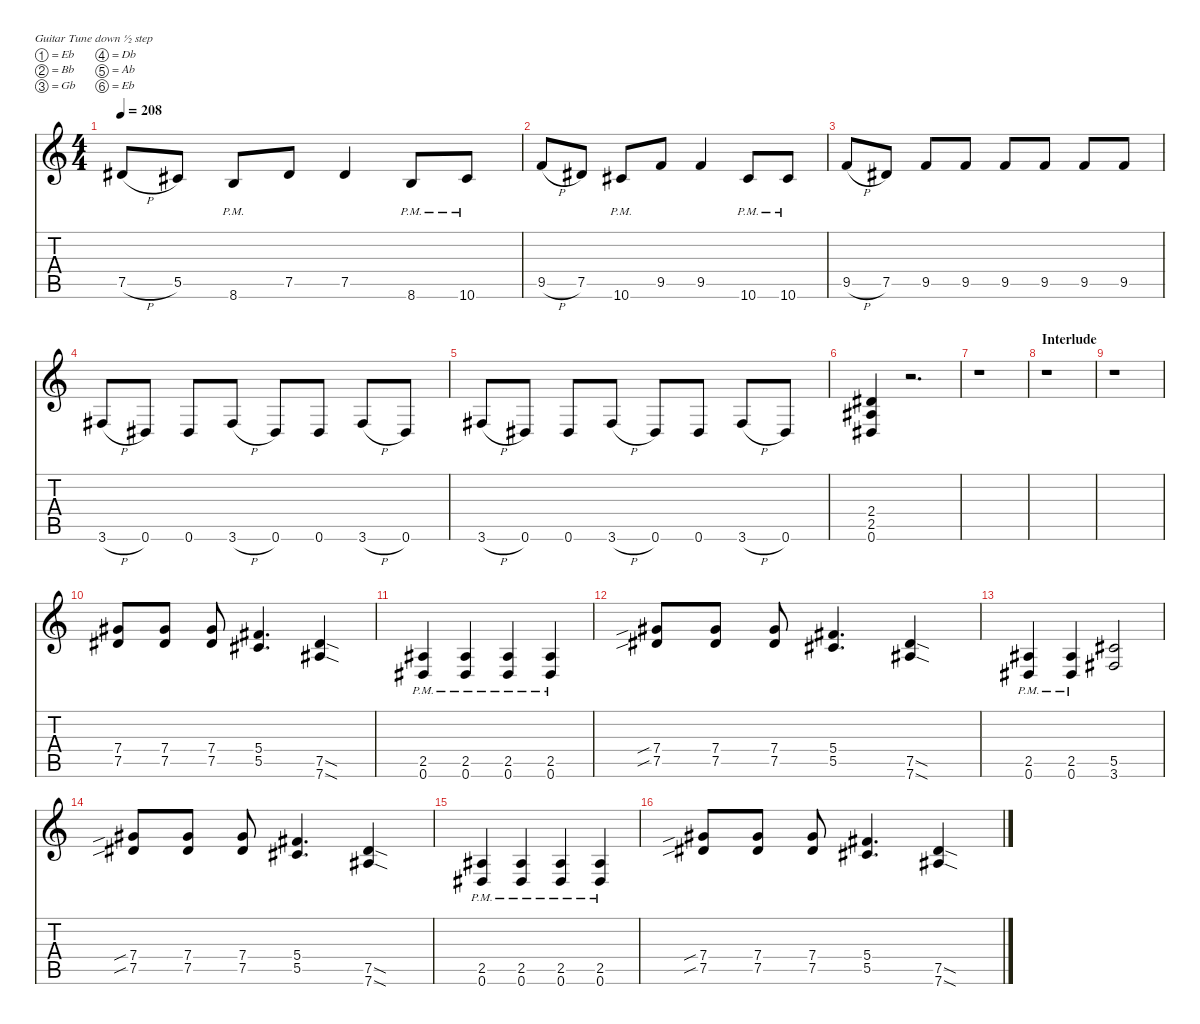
\defaultSystemsLayout 4
\hideDynamics
\bracketExtendMode nobrackets
\singleTrackTrackNamePolicy hidden
\multiTrackTrackNamePolicy hidden
\otherSystemsTrackNameOrientation horizontal
\track ("Rhythm Guitar 1 (James)" "dist.guit.") {multiBarRest instrument distortionguitar}
\staff {score tabs}
\tuning (Eb4 Bb3 Gb3 Db3 Ab2 Eb2)
\ts (4 4)
\tempo 208
\clef g2
\ks c
7.5{h acc #}.8{dy mf beam Up} 5.5{acc #}.8{beam Up} 8.6{pm}.8{beam Up} 7.5{acc #}.8{beam Up} 7.5{acc #}.4{beam Up} 8.6{pm}.8{beam Up} 10.6{pm acc #}.8{beam Up} |
9.5{h}.8{beam Up} 7.5{acc #}.8{beam Up} 10.6{pm acc #}.8{beam Up} 9.5.8{beam Up} 9.5.4{beam Up} 10.6{pm acc #}.8{beam Up} 10.6{pm acc #}.8{beam Up} |
9.5{h}.8{beam Up} 7.5{acc #}.8{beam Up} 9.5.8{beam Up} 9.5.8{beam Up} 9.5.8{beam Up} 9.5.8{beam Up} 9.5.8{beam Up} 9.5.8{beam Up} |
3.6{h acc #}.8{beam Up} 0.6{acc #}.8{beam Up} 0.6{acc #}.8{beam Up} 3.6{h acc #}.8{beam Up} 0.6{acc #}.8{beam Up} 0.6{acc #}.8{beam Up} 3.6{h acc #}.8{beam Up} 0.6{acc #}.8{beam Up} |
3.6{h acc #}.8{beam Up} 0.6{acc #}.8{beam Up} 0.6{acc #}.8{beam Up} 3.6{h acc #}.8{beam Up} 0.6{acc #}.8{beam Up} 0.6{acc #}.8{beam Up} 3.6{h acc #}.8{beam Up} 0.6{acc #}.8{beam Up} |
(0.6{acc #} 2.5{acc #} 2.4{acc #}).4{beam Up} r.2{d beam Up} |
r.1{beam Down} |
\section ("" "Interlude")
r.1{beam Down} |
r.1{beam Down} |
(7.4{acc #} 7.5{acc #}).8{beam Up} (7.4{acc #} 7.5{acc #}).8{beam Up} (7.4{acc #} 7.5{acc #}).8{beam Up} (5.5{acc #} 5.4{acc #}).4{d beam Up} (7.6{sod acc #} 7.5{sod acc #}).4{beam Up} |
(0.6{pm acc #} 2.5{pm acc #}).4{beam Up} (0.6{pm acc #} 2.5{pm acc #}).4{beam Up} (0.6{pm acc #} 2.5{pm acc #}).4{beam Up} (0.6{pm acc #} 2.5{pm acc #}).4{beam Up} |
(7.4{sib acc #} 7.5{sib acc #}).8{beam Up} (7.4{acc #} 7.5{acc #}).8{beam Up} (7.4{acc #} 7.5{acc #}).8{beam Up} (5.5{acc #} 5.4{acc #}).4{d beam Up} (7.6{sod acc #} 7.5{sod acc #}).4{beam Up} |
(0.6{pm acc #} 2.5{pm acc #}).4{beam Up} (0.6{pm acc #} 2.5{pm acc #}).4{beam Up} (3.6{acc #} 5.5{acc #}).2{beam Up} |
(7.4{sib acc #} 7.5{sib acc #}).8{beam Up} (7.4{acc #} 7.5{acc #}).8{beam Up} (7.4{acc #} 7.5{acc #}).8{beam Up} (5.5{acc #} 5.4{acc #}).4{d beam Up} (7.6{sod acc #} 7.5{sod acc #}).4{beam Up} |
(0.6{pm acc #} 2.5{pm acc #}).4{beam Up} (0.6{pm acc #} 2.5{pm acc #}).4{beam Up} (0.6{pm acc #} 2.5{pm acc #}).4{beam Up} (0.6{pm acc #} 2.5{pm acc #}).4{beam Up} |
(7.4{sib acc #} 7.5{sib acc #}).8{beam Up} (7.4{acc #} 7.5{acc #}).8{beam Up} (7.4{acc #} 7.5{acc #}).8{beam Up} (5.5{acc #} 5.4{acc #}).4{d beam Up} (7.6{sod acc #} 7.5{sod acc #}).4{beam Up}
